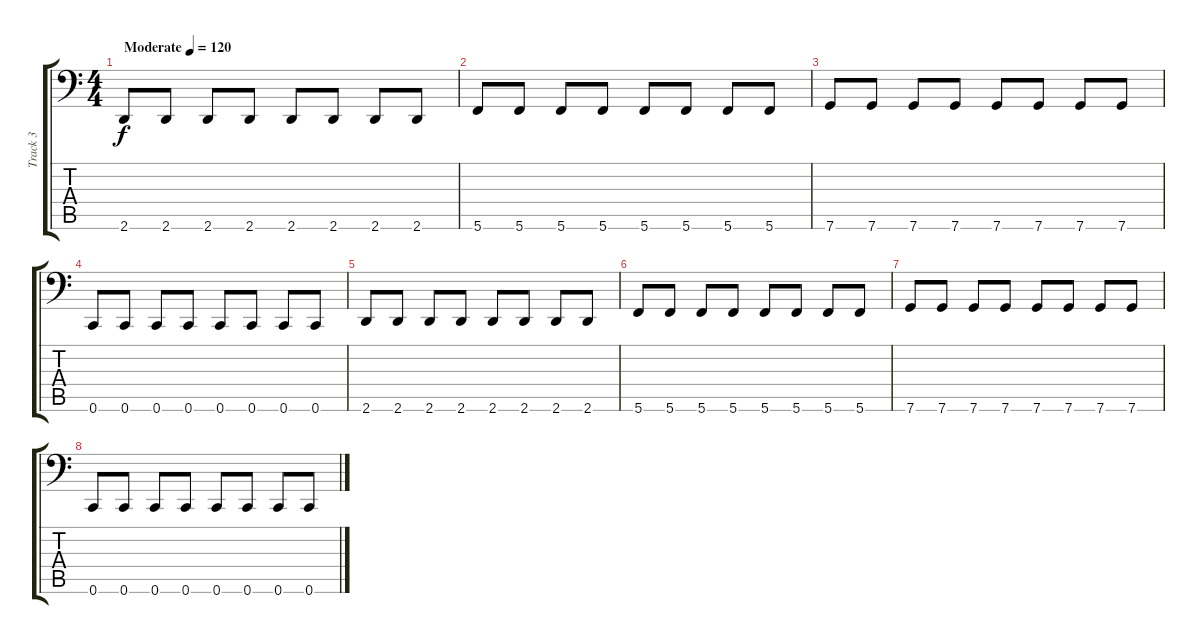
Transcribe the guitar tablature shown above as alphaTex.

\track ("Track 3" "Track 3") {instrument electricbasspick}
\staff {score tabs}
\tuning (D3 A2 F2 C2 G1 C1) {hide}
\ts (4 4)
\tempo (120 "Moderate")
\clef f4
\ks c
2.6.8{dy f instrument electricbasspick} 2.6.8 2.6.8 2.6.8 2.6.8 2.6.8 2.6.8 2.6.8 |
5.6.8 5.6.8 5.6.8 5.6.8 5.6.8 5.6.8 5.6.8 5.6.8 |
7.6.8 7.6.8 7.6.8 7.6.8 7.6.8 7.6.8 7.6.8 7.6.8 |
0.6.8 0.6.8 0.6.8 0.6.8 0.6.8 0.6.8 0.6.8 0.6.8 |
2.6.8 2.6.8 2.6.8 2.6.8 2.6.8 2.6.8 2.6.8 2.6.8 |
5.6.8 5.6.8 5.6.8 5.6.8 5.6.8 5.6.8 5.6.8 5.6.8 |
7.6.8 7.6.8 7.6.8 7.6.8 7.6.8 7.6.8 7.6.8 7.6.8 |
0.6.8 0.6.8 0.6.8 0.6.8 0.6.8 0.6.8 0.6.8 0.6.8
